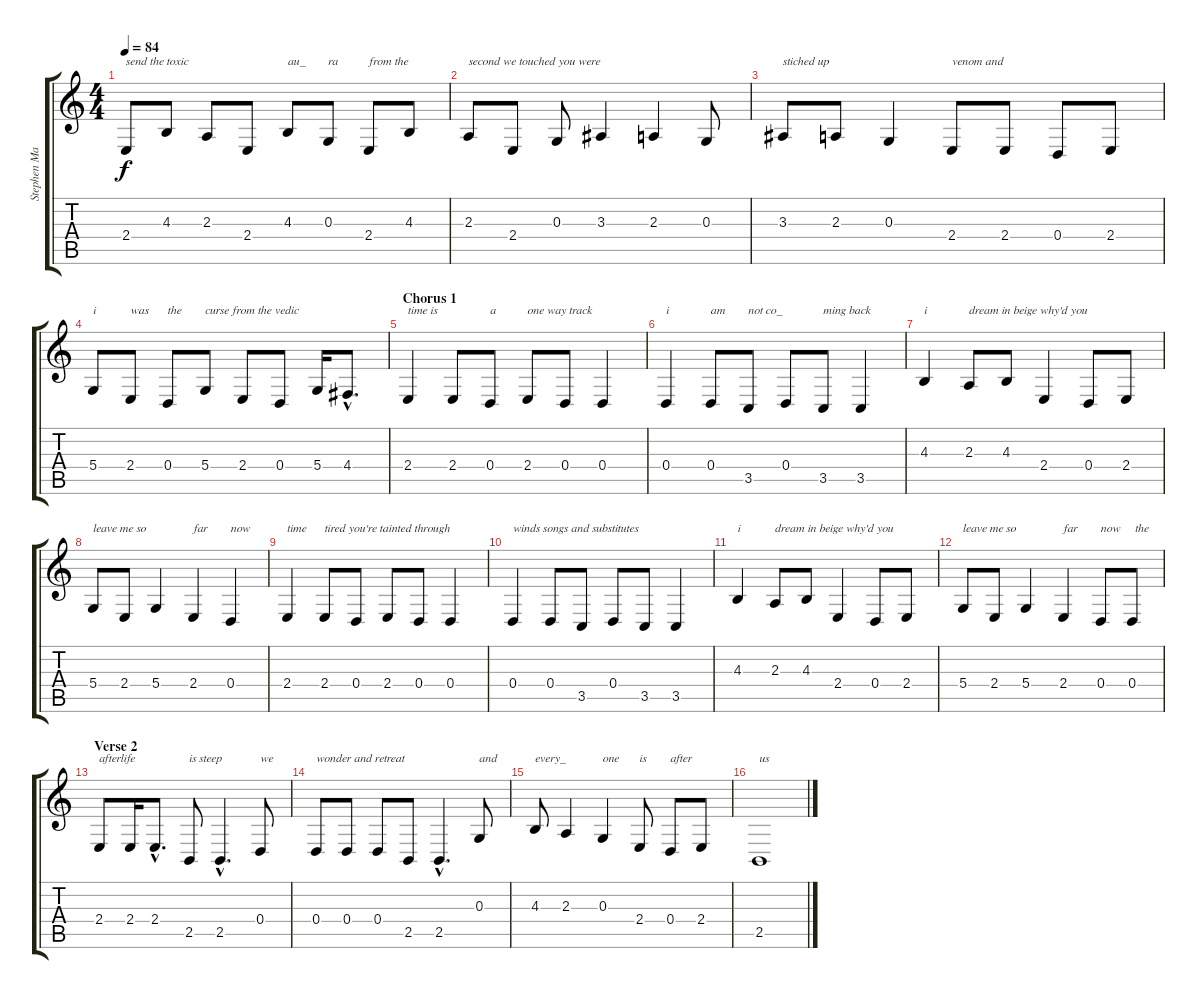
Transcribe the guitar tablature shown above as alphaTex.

\track ("Stephen Malkmus" "Stephen Ma") {instrument clavinet}
\staff {score tabs}
\tuning (E4 B3 G3 D3 A2 E2) {hide}
\ts (4 4)
\tempo 84
\clef g2
\ks c
2.4.8{txt "send the toxic " dy f} 4.3.8 2.3.8 2.4.8 4.3.8{txt "au_"} 0.3.8{txt "ra"} 2.4.8{txt "from the"} 4.3.8 |
2.3.8{txt "second we touched you were"} 2.4.8 0.3.8 3.3.4 2.3.4 0.3.8 |
3.3.8{txt "stiched up"} 2.3.8 0.3.4 2.4.8{txt "venom and"} 2.4.8 0.4.8 2.4.8 |
5.4.8{txt "i "} 2.4.8{txt "was"} 0.4.8{txt "the"} 5.4.8{txt "curse from the vedic"} 2.4.8 0.4.8 5.4.16 4.4{hac}.8{d} |
\section ("" "Chorus 1")
2.4.4{txt "time is " instrument lead3calliope} 2.4.8 0.4.8{txt "a"} 2.4.8{txt "one way track"} 0.4.8 0.4.4 |
0.4.4{txt "i"} 0.4.8{txt "am"} 3.5.8{txt "not co_"} 0.4.8 3.5.8{txt "ming back"} 3.5.4 |
4.3.4{txt "i"} 2.3.8{txt "dream in beige why'd you"} 4.3.8 2.4.4 0.4.8 2.4.8 |
5.4.8{txt "leave me so "} 2.4.8 5.4.4 2.4.4{txt "far"} 0.4.4{txt "now"} |
2.4.4{txt "time"} 2.4.8{txt "tired you're tainted through"} 0.4.8 2.4.8 0.4.8 0.4.4 |
0.4.4{txt "winds songs and substitutes"} 0.4.8 3.5.8 0.4.8 3.5.8 3.5.4 |
4.3.4{txt "i"} 2.3.8{txt "dream in beige why'd you"} 4.3.8 2.4.4 0.4.8 2.4.8 |
5.4.8{txt "leave me so "} 2.4.8 5.4.4 2.4.4{txt "far"} 0.4.8{txt "now"} 0.4.8{txt " the "} |
\section ("" "Verse 2")
2.4.8{txt "afterlife " instrument clavinet} 2.4.16 2.4{hac}.8{d} 2.5.8{txt "is steep"} 2.5{hac}.4{d} 0.4.8{txt "we"} |
0.4.8{txt "wonder and retreat"} 0.4.8 0.4.8 2.5.8 2.5{hac}.4{d} 0.3.8{txt "and"} |
4.3.8{txt "every_"} 2.3.4 0.3.4{txt "one"} 2.4.8{txt "is "} 0.4.8{txt "after"} 2.4.8 |
2.5.1{txt "us"}
